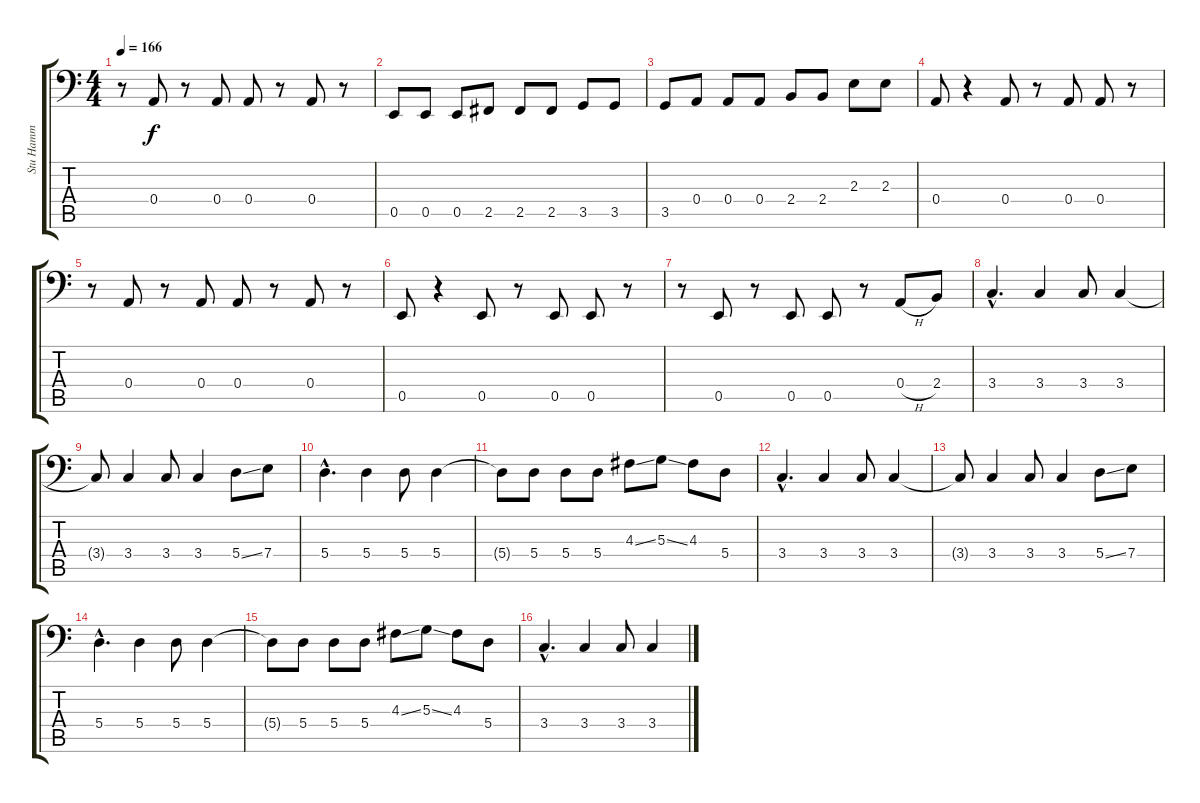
\track ("Stu Hamm" "Stu Hamm") {instrument electricbassfinger}
\staff {score tabs}
\tuning (B2 G2 D2 A1 E1 D1) {hide}
\ts (4 4)
\tempo 166
\clef f4
\ks c
r.8{dy f} 0.4.8 r.8 0.4.8 0.4.8 r.8 0.4.8 r.8 |
0.5.8 0.5.8 0.5.8 2.5.8 2.5.8 2.5.8 3.5.8 3.5.8 |
3.5.8 0.4.8 0.4.8 0.4.8 2.4.8 2.4.8 2.3.8 2.3.8 |
0.4.8 r.4 0.4.8 r.8 0.4.8 0.4.8 r.8 |
r.8 0.4.8 r.8 0.4.8 0.4.8 r.8 0.4.8 r.8 |
0.5.8 r.4 0.5.8 r.8 0.5.8 0.5.8 r.8 |
r.8 0.5.8 r.8 0.5.8 0.5.8 r.8 0.4{h}.8 2.4.8 |
3.4{hac}.4{d} 3.4.4 3.4.8 3.4.4 |
3.4{t}.8 3.4.4 3.4.8 3.4.4 5.4{ss}.8 7.4.8 |
5.4{hac}.4{d} 5.4.4 5.4.8 5.4.4 |
5.4{t}.8 5.4.8 5.4.8 5.4.8 4.3{ss}.8 5.3{ss}.8 4.3.8 5.4.8 |
3.4{hac}.4{d} 3.4.4 3.4.8 3.4.4 |
3.4{t}.8 3.4.4 3.4.8 3.4.4 5.4{ss}.8 7.4.8 |
5.4{hac}.4{d} 5.4.4 5.4.8 5.4.4 |
5.4{t}.8 5.4.8 5.4.8 5.4.8 4.3{ss}.8 5.3{ss}.8 4.3.8 5.4.8 |
3.4{hac}.4{d} 3.4.4 3.4.8 3.4.4
